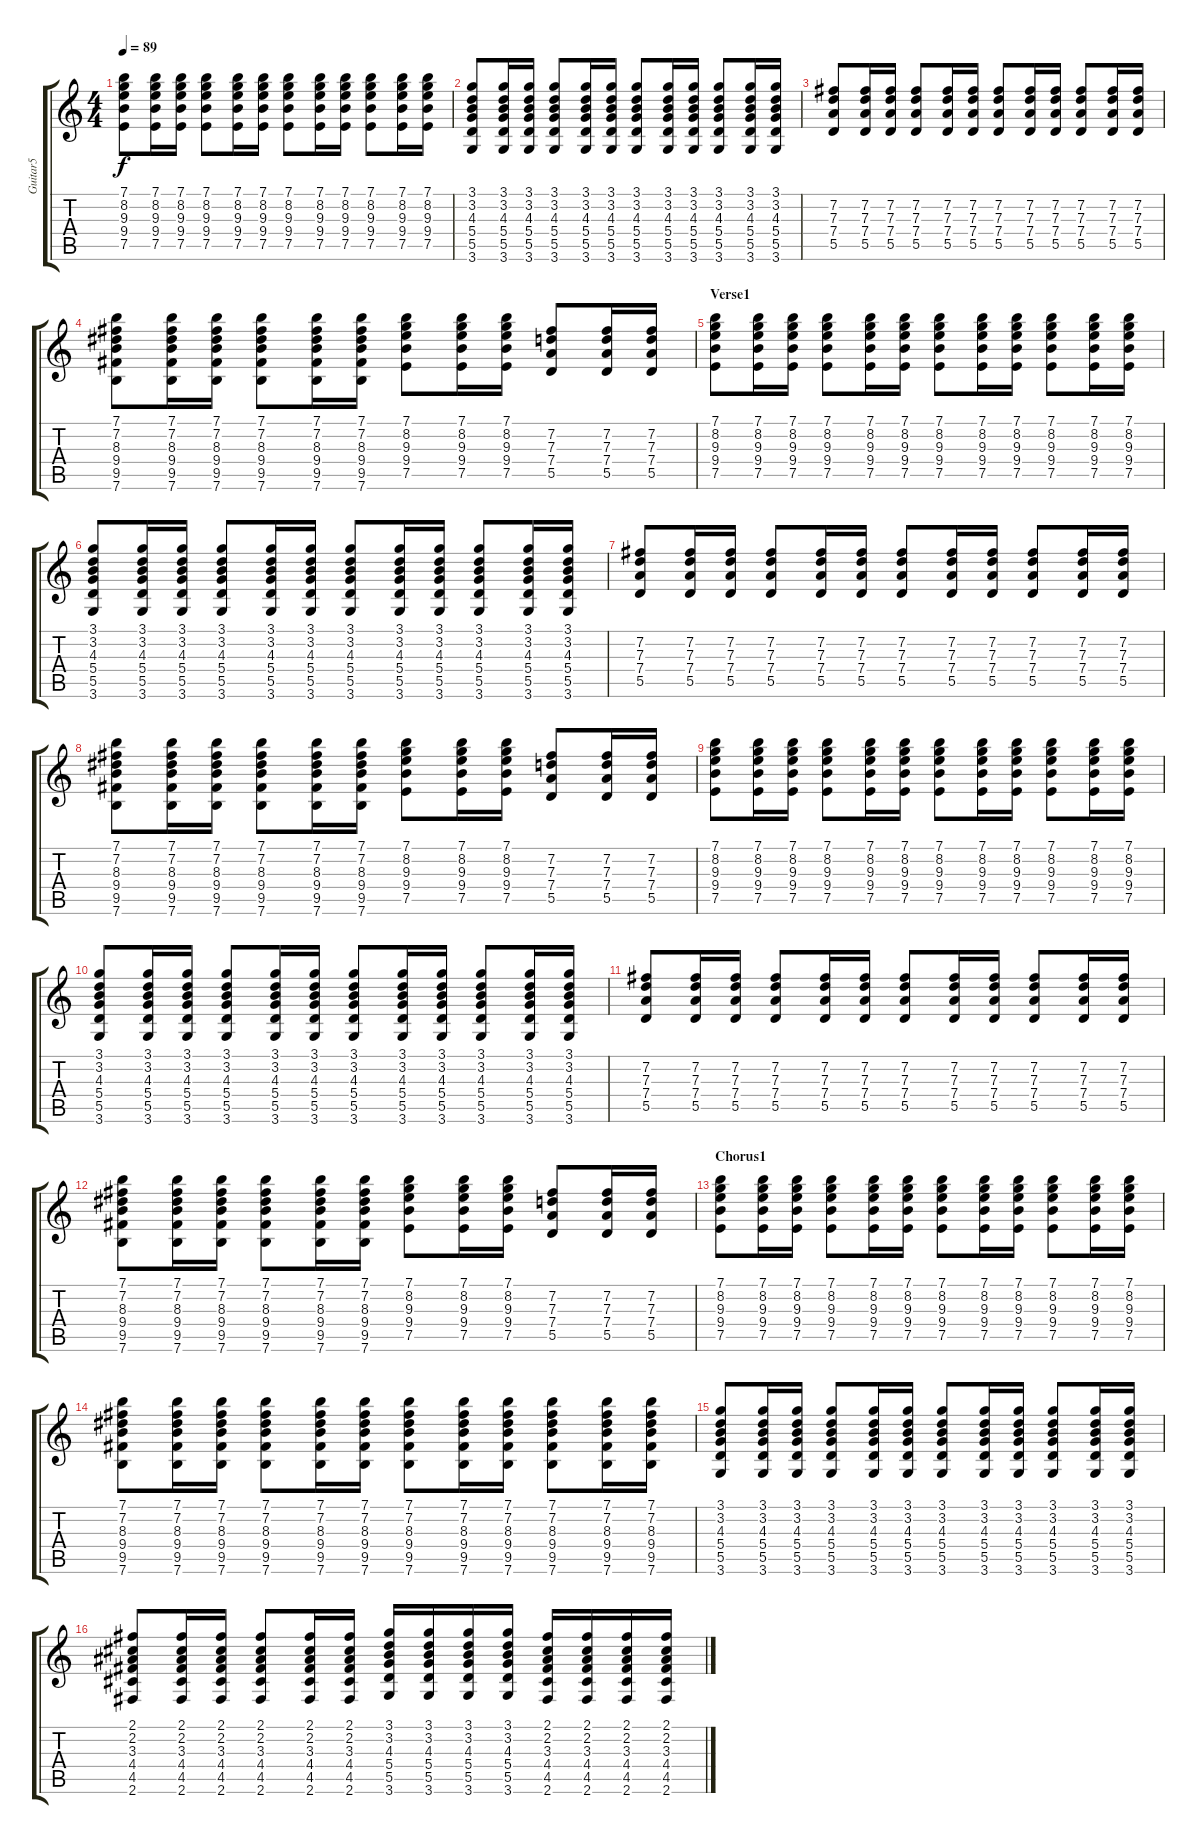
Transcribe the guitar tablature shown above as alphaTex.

\track ("Guitar5" "Guitar5") {instrument acousticguitarsteel}
\staff {score tabs}
\tuning (E4 B3 G3 D3 A2 E2) {hide}
\ts (4 4)
\tempo 89
\clef g2
\ks c
(7.1 8.2 9.3 9.4 7.5).8{dy f} (7.1 8.2 9.3 9.4 7.5).16 (7.1 8.2 9.3 9.4 7.5).16 (7.1 8.2 9.3 9.4 7.5).8 (7.1 8.2 9.3 9.4 7.5).16 (7.1 8.2 9.3 9.4 7.5).16 (7.1 8.2 9.3 9.4 7.5).8 (7.1 8.2 9.3 9.4 7.5).16 (7.1 8.2 9.3 9.4 7.5).16 (7.1 8.2 9.3 9.4 7.5).8 (7.1 8.2 9.3 9.4 7.5).16 (7.1 8.2 9.3 9.4 7.5).16 |
(3.1 3.2 4.3 5.4 5.5 3.6).8 (3.1 3.2 4.3 5.4 5.5 3.6).16 (3.1 3.2 4.3 5.4 5.5 3.6).16 (3.1 3.2 4.3 5.4 5.5 3.6).8 (3.1 3.2 4.3 5.4 5.5 3.6).16 (3.1 3.2 4.3 5.4 5.5 3.6).16 (3.1 3.2 4.3 5.4 5.5 3.6).8 (3.1 3.2 4.3 5.4 5.5 3.6).16 (3.1 3.2 4.3 5.4 5.5 3.6).16 (3.1 3.2 4.3 5.4 5.5 3.6).8 (3.1 3.2 4.3 5.4 5.5 3.6).16 (3.1 3.2 4.3 5.4 5.5 3.6).16 |
(7.2 7.3 7.4 5.5).8 (7.2 7.3 7.4 5.5).16 (7.2 7.3 7.4 5.5).16 (7.2 7.3 7.4 5.5).8 (7.2 7.3 7.4 5.5).16 (7.2 7.3 7.4 5.5).16 (7.2 7.3 7.4 5.5).8 (7.2 7.3 7.4 5.5).16 (7.2 7.3 7.4 5.5).16 (7.2 7.3 7.4 5.5).8 (7.2 7.3 7.4 5.5).16 (7.2 7.3 7.4 5.5).16 |
(7.1 7.2 8.3 9.4 9.5 7.6).8 (7.1 7.2 8.3 9.4 9.5 7.6).16 (7.1 7.2 8.3 9.4 9.5 7.6).16 (7.1 7.2 8.3 9.4 9.5 7.6).8 (7.1 7.2 8.3 9.4 9.5 7.6).16 (7.1 7.2 8.3 9.4 9.5 7.6).16 (7.1 8.2 9.3 9.4 7.5).8 (7.1 8.2 9.3 9.4 7.5).16 (7.1 8.2 9.3 9.4 7.5).16 (7.2 7.3 7.4 5.5).8 (7.2 7.3 7.4 5.5).16 (7.2 7.3 7.4 5.5).16 |
\section ("" "Verse1")
(7.1 8.2 9.3 9.4 7.5).8 (7.1 8.2 9.3 9.4 7.5).16 (7.1 8.2 9.3 9.4 7.5).16 (7.1 8.2 9.3 9.4 7.5).8 (7.1 8.2 9.3 9.4 7.5).16 (7.1 8.2 9.3 9.4 7.5).16 (7.1 8.2 9.3 9.4 7.5).8 (7.1 8.2 9.3 9.4 7.5).16 (7.1 8.2 9.3 9.4 7.5).16 (7.1 8.2 9.3 9.4 7.5).8 (7.1 8.2 9.3 9.4 7.5).16 (7.1 8.2 9.3 9.4 7.5).16 |
(3.1 3.2 4.3 5.4 5.5 3.6).8 (3.1 3.2 4.3 5.4 5.5 3.6).16 (3.1 3.2 4.3 5.4 5.5 3.6).16 (3.1 3.2 4.3 5.4 5.5 3.6).8 (3.1 3.2 4.3 5.4 5.5 3.6).16 (3.1 3.2 4.3 5.4 5.5 3.6).16 (3.1 3.2 4.3 5.4 5.5 3.6).8 (3.1 3.2 4.3 5.4 5.5 3.6).16 (3.1 3.2 4.3 5.4 5.5 3.6).16 (3.1 3.2 4.3 5.4 5.5 3.6).8 (3.1 3.2 4.3 5.4 5.5 3.6).16 (3.1 3.2 4.3 5.4 5.5 3.6).16 |
(7.2 7.3 7.4 5.5).8 (7.2 7.3 7.4 5.5).16 (7.2 7.3 7.4 5.5).16 (7.2 7.3 7.4 5.5).8 (7.2 7.3 7.4 5.5).16 (7.2 7.3 7.4 5.5).16 (7.2 7.3 7.4 5.5).8 (7.2 7.3 7.4 5.5).16 (7.2 7.3 7.4 5.5).16 (7.2 7.3 7.4 5.5).8 (7.2 7.3 7.4 5.5).16 (7.2 7.3 7.4 5.5).16 |
(7.1 7.2 8.3 9.4 9.5 7.6).8 (7.1 7.2 8.3 9.4 9.5 7.6).16 (7.1 7.2 8.3 9.4 9.5 7.6).16 (7.1 7.2 8.3 9.4 9.5 7.6).8 (7.1 7.2 8.3 9.4 9.5 7.6).16 (7.1 7.2 8.3 9.4 9.5 7.6).16 (7.1 8.2 9.3 9.4 7.5).8 (7.1 8.2 9.3 9.4 7.5).16 (7.1 8.2 9.3 9.4 7.5).16 (7.2 7.3 7.4 5.5).8 (7.2 7.3 7.4 5.5).16 (7.2 7.3 7.4 5.5).16 |
(7.1 8.2 9.3 9.4 7.5).8 (7.1 8.2 9.3 9.4 7.5).16 (7.1 8.2 9.3 9.4 7.5).16 (7.1 8.2 9.3 9.4 7.5).8 (7.1 8.2 9.3 9.4 7.5).16 (7.1 8.2 9.3 9.4 7.5).16 (7.1 8.2 9.3 9.4 7.5).8 (7.1 8.2 9.3 9.4 7.5).16 (7.1 8.2 9.3 9.4 7.5).16 (7.1 8.2 9.3 9.4 7.5).8 (7.1 8.2 9.3 9.4 7.5).16 (7.1 8.2 9.3 9.4 7.5).16 |
(3.1 3.2 4.3 5.4 5.5 3.6).8 (3.1 3.2 4.3 5.4 5.5 3.6).16 (3.1 3.2 4.3 5.4 5.5 3.6).16 (3.1 3.2 4.3 5.4 5.5 3.6).8 (3.1 3.2 4.3 5.4 5.5 3.6).16 (3.1 3.2 4.3 5.4 5.5 3.6).16 (3.1 3.2 4.3 5.4 5.5 3.6).8 (3.1 3.2 4.3 5.4 5.5 3.6).16 (3.1 3.2 4.3 5.4 5.5 3.6).16 (3.1 3.2 4.3 5.4 5.5 3.6).8 (3.1 3.2 4.3 5.4 5.5 3.6).16 (3.1 3.2 4.3 5.4 5.5 3.6).16 |
(7.2 7.3 7.4 5.5).8 (7.2 7.3 7.4 5.5).16 (7.2 7.3 7.4 5.5).16 (7.2 7.3 7.4 5.5).8 (7.2 7.3 7.4 5.5).16 (7.2 7.3 7.4 5.5).16 (7.2 7.3 7.4 5.5).8 (7.2 7.3 7.4 5.5).16 (7.2 7.3 7.4 5.5).16 (7.2 7.3 7.4 5.5).8 (7.2 7.3 7.4 5.5).16 (7.2 7.3 7.4 5.5).16 |
(7.1 7.2 8.3 9.4 9.5 7.6).8 (7.1 7.2 8.3 9.4 9.5 7.6).16 (7.1 7.2 8.3 9.4 9.5 7.6).16 (7.1 7.2 8.3 9.4 9.5 7.6).8 (7.1 7.2 8.3 9.4 9.5 7.6).16 (7.1 7.2 8.3 9.4 9.5 7.6).16 (7.1 8.2 9.3 9.4 7.5).8 (7.1 8.2 9.3 9.4 7.5).16 (7.1 8.2 9.3 9.4 7.5).16 (7.2 7.3 7.4 5.5).8 (7.2 7.3 7.4 5.5).16 (7.2 7.3 7.4 5.5).16 |
\section ("" "Chorus1")
(7.1 8.2 9.3 9.4 7.5).8 (7.1 8.2 9.3 9.4 7.5).16 (7.1 8.2 9.3 9.4 7.5).16 (7.1 8.2 9.3 9.4 7.5).8 (7.1 8.2 9.3 9.4 7.5).16 (7.1 8.2 9.3 9.4 7.5).16 (7.1 8.2 9.3 9.4 7.5).8 (7.1 8.2 9.3 9.4 7.5).16 (7.1 8.2 9.3 9.4 7.5).16 (7.1 8.2 9.3 9.4 7.5).8 (7.1 8.2 9.3 9.4 7.5).16 (7.1 8.2 9.3 9.4 7.5).16 |
(7.1 7.2 8.3 9.4 9.5 7.6).8 (7.1 7.2 8.3 9.4 9.5 7.6).16 (7.1 7.2 8.3 9.4 9.5 7.6).16 (7.1 7.2 8.3 9.4 9.5 7.6).8 (7.1 7.2 8.3 9.4 9.5 7.6).16 (7.1 7.2 8.3 9.4 9.5 7.6).16 (7.1 7.2 8.3 9.4 9.5 7.6).8 (7.1 7.2 8.3 9.4 9.5 7.6).16 (7.1 7.2 8.3 9.4 9.5 7.6).16 (7.1 7.2 8.3 9.4 9.5 7.6).8 (7.1 7.2 8.3 9.4 9.5 7.6).16 (7.1 7.2 8.3 9.4 9.5 7.6).16 |
(3.1 3.2 4.3 5.4 5.5 3.6).8 (3.1 3.2 4.3 5.4 5.5 3.6).16 (3.1 3.2 4.3 5.4 5.5 3.6).16 (3.1 3.2 4.3 5.4 5.5 3.6).8 (3.1 3.2 4.3 5.4 5.5 3.6).16 (3.1 3.2 4.3 5.4 5.5 3.6).16 (3.1 3.2 4.3 5.4 5.5 3.6).8 (3.1 3.2 4.3 5.4 5.5 3.6).16 (3.1 3.2 4.3 5.4 5.5 3.6).16 (3.1 3.2 4.3 5.4 5.5 3.6).8 (3.1 3.2 4.3 5.4 5.5 3.6).16 (3.1 3.2 4.3 5.4 5.5 3.6).16 |
(2.1 2.2 3.3 4.4 4.5 2.6).8 (2.1 2.2 3.3 4.4 4.5 2.6).16 (2.1 2.2 3.3 4.4 4.5 2.6).16 (2.1 2.2 3.3 4.4 4.5 2.6).8 (2.1 2.2 3.3 4.4 4.5 2.6).16 (2.1 2.2 3.3 4.4 4.5 2.6).16 (3.1 3.2 4.3 5.4 5.5 3.6).16 (3.1 3.2 4.3 5.4 5.5 3.6).16 (3.1 3.2 4.3 5.4 5.5 3.6).16 (3.1 3.2 4.3 5.4 5.5 3.6).16 (2.1 2.2 3.3 4.4 4.5 2.6).16 (2.1 2.2 3.3 4.4 4.5 2.6).16 (2.1 2.2 3.3 4.4 4.5 2.6).16 (2.1 2.2 3.3 4.4 4.5 2.6).16
